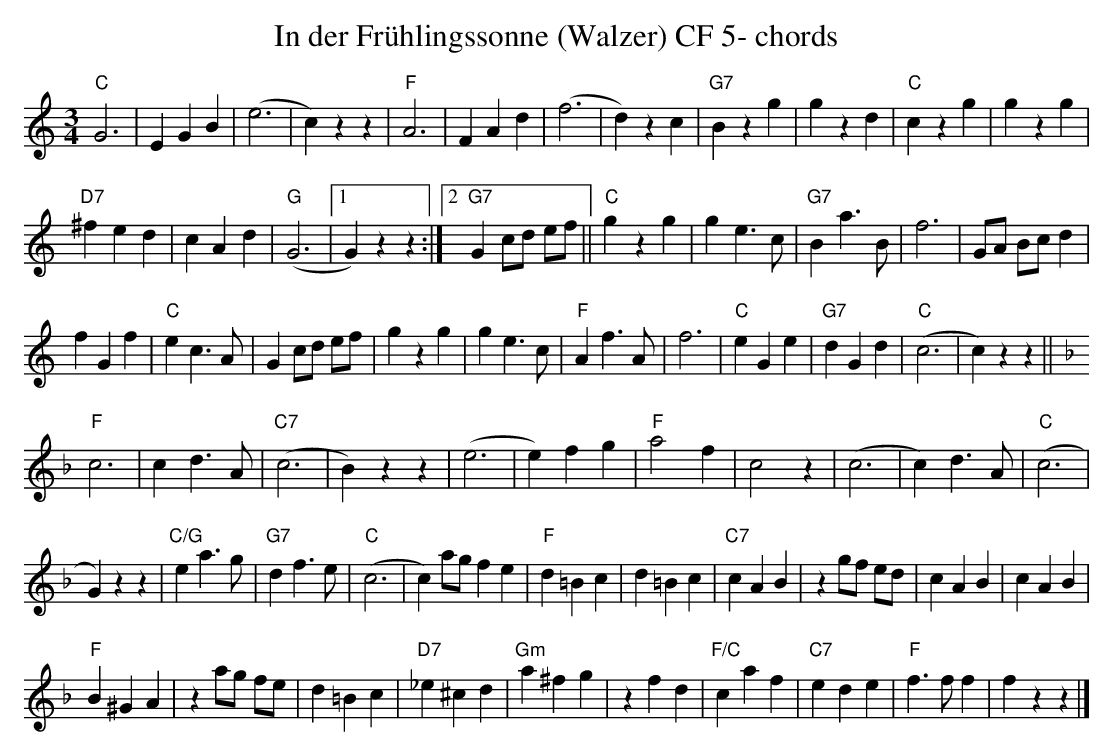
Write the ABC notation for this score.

X:1
T:In der Frühlingssonne (Walzer) CF 5- chords
M:3/4
L:1/4
K:Cmaj%%MIDI gchordon
"C"G3 | EGB | (e3 | c)zz | "F"A3 | FAd | (f3 | d)zc | "G7"Bzg | gzd | "C"czg | gzg |
"D7"^fed | cAd | ("G"G3 |1 G)zz :|2 "G7"G c/2d/2 e/2f/2 || "C"gzg | ge>c | "G7"Ba>B | f3 | G/2A/2 B/2c/2 d |
fGf | "C"ec>A | G c/2d/2 e/2f/2 | gzg | ge>c | "F"Af>A | f3 | "C"eGe | "G7"dGd | ("C"c3 | c) zz || [K:Fmaj]
"F"c3 | cd>A | ("C7"c3 | B) zz | (e3 | e)fg | "F"a2f | c2z | (c3 | c)d>A | ("C"c3 |
G)zz | "C/G"ea>g | "G7"df>e | ("C"c3 | c) a/2g/2 fe | "F"d=Bc | d=Bc | "C7"cAB | z g/2f/2 e/2d/2 | cAB | cAB |
"F"B^GA | za/2g/2 f/2e/2 | d=Bc | "D7"_e^cd | "Gm"a^fg | zfd | "F/C"caf | "C7"ede | "F"f>ff | fzz |]
